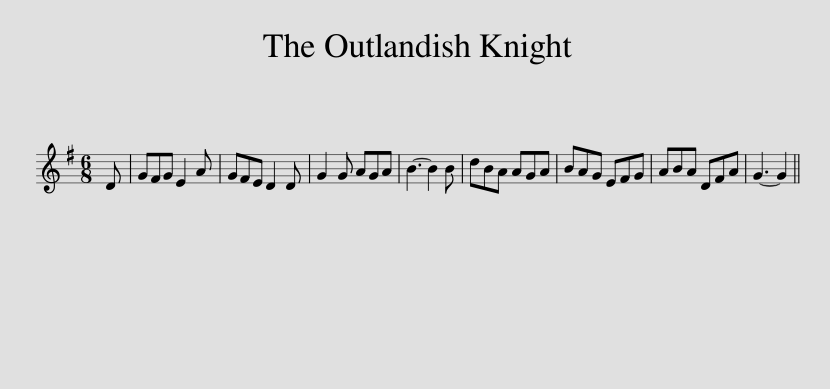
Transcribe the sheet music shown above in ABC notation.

X:1
L:1/8
M:6/8
I:linebreak $
K:G
V:1 treble
V:1
 D | GFG E2 A | GFE D2 D | G2 G AGA | B3- B2 B | %5
 dBA AGA | BAG EFG | ABA DFA | G3- G2 || %9
